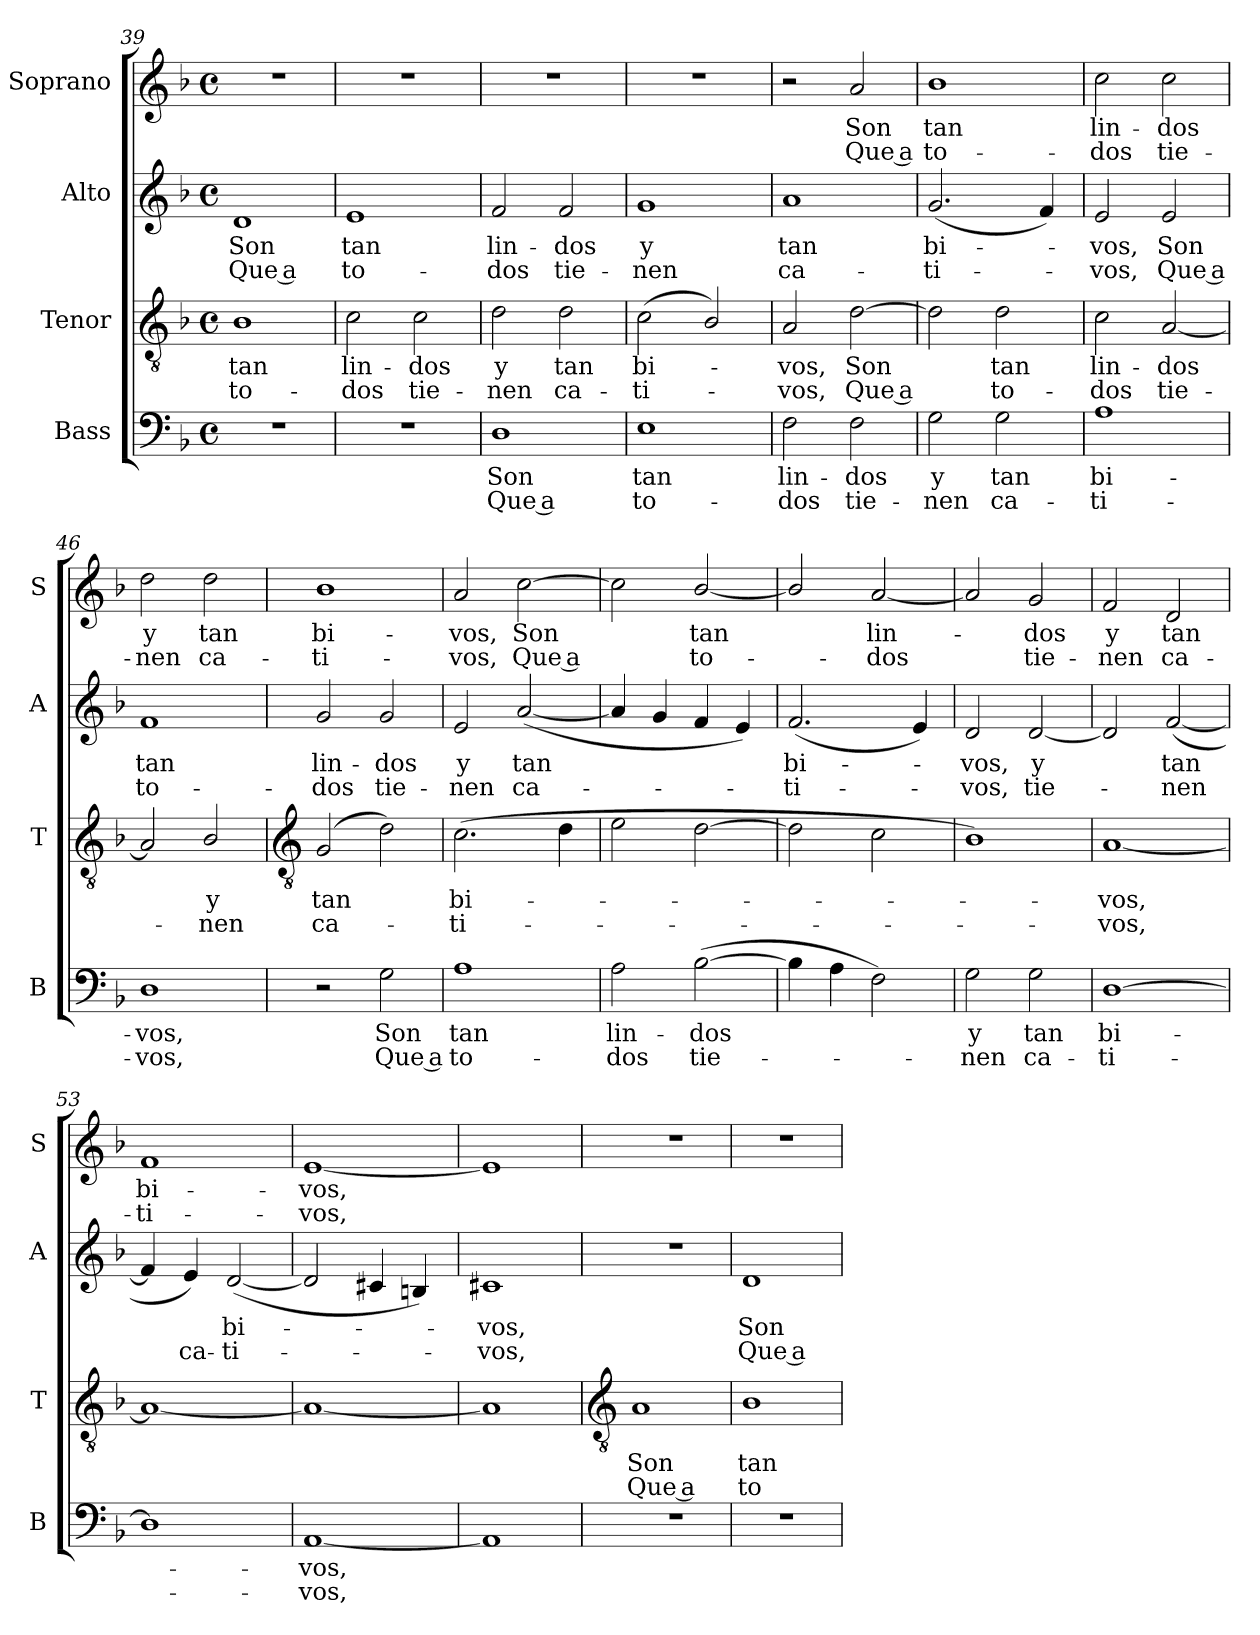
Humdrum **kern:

**kern	**text	**text	**kern	**text	**text	**kern	**text	**text	**kern	**text	**text
*part4	*part4	*part4	*part3	*part3	*part3	*part2	*part2	*part2	*part1	*part1	*part1
*staff4	*staff4	*staff4	*staff3	*staff3	*staff3	*staff2	*staff2	*staff2	*staff1	*staff1	*staff1
*I"Bass	*	*	*I"Tenor	*	*	*I"Alto	*	*	*I"Soprano	*	*
*I'B	*	*	*I'T	*	*	*I'A	*	*	*I'S	*	*
*clefF4	*	*	*clefGv2	*	*	*clefG2	*	*	*clefG2	*	*
*k[b-]	*	*	*k[b-]	*	*	*k[b-]	*	*	*k[b-]	*	*
*F:	*	*	*F:	*	*	*F:	*	*	*F:	*	*
*M4/4	*	*	*M4/4	*	*	*M4/4	*	*	*M4/4	*	*
*met(c)	*	*	*met(c)	*	*	*met(c)	*	*	*met(c)	*	*
=39	=39	=39	=39	=39	=39	=39	=39	=39	=39	=39	=39
!	!	!	!	!LO:LY:b	!LO:LY:b	!	!LO:LY:b	!LO:LY:b	!	!	!
1r	.	.	1B-	tan	to-	1d	Son	Que a	1r	.	.
=40	=40	=40	=40	=40	=40	=40	=40	=40	=40	=40	=40
!	!	!	!	!LO:LY:b	!LO:LY:b	!	!LO:LY:b	!LO:LY:b	!	!	!
1r	.	.	2c	-lin-	-dos	1e	tan	to-	1r	.	.
!	!	!	!	!LO:LY:b	!LO:LY:b	!	!	!	!	!	!
.	.	.	2c	dos	tie-	.	.	.	.	.	.
=41	=41	=41	=41	=41	=41	=41	=41	=41	=41	=41	=41
!	!LO:LY:b	!LO:LY:b	!	!LO:LY:b	!LO:LY:b	!	!LO:LY:b	!LO:LY:b	!	!	!
1D	Son	Que a	2d	-y	nen	2f	-lin-	-dos	1r	.	.
!	!	!	!	!LO:LY:b	!LO:LY:b	!	!LO:LY:b	!LO:LY:b	!	!	!
.	.	.	2d	tan	ca-	2f	dos	tie-	.	.	.
=42	=42	=42	=42	=42	=42	=42	=42	=42	=42	=42	=42
!	!LO:LY:b	!LO:LY:b	!	!LO:LY:b	!LO:LY:b	!	!LO:LY:b	!LO:LY:b	!	!	!
1E	tan	to-	(<2c	-bi-	ti-	1g	-y	nen	1r	.	.
.	.	.	2B-/)	.	.	.	.	.	.	.	.
=43	=43	=43	=43	=43	=43	=43	=43	=43	=43	=43	=43
!	!LO:LY:b	!LO:LY:b	!	!LO:LY:b	!LO:LY:b	!	!LO:LY:b	!LO:LY:b	!	!	!
2F	-lin-	-dos	2A	vos,	vos,	1a	tan	ca-	2r	.	.
!	!LO:LY:b	!LO:LY:b	!	!LO:LY:b	!LO:LY:b	!	!	!	!	!LO:LY:b	!LO:LY:b
2F	dos	tie-	[2d	Son	Que a	.	.	.	2a	Son	Que a
=44	=44	=44	=44	=44	=44	=44	=44	=44	=44	=44	=44
!	!LO:LY:b	!LO:LY:b	!	!	!	!	!LO:LY:b	!LO:LY:b	!	!LO:LY:b	!LO:LY:b
2G	-y	nen	2d]	.	.	(<2.g	-bi-	ti-	1b-	tan	to-
!	!LO:LY:b	!LO:LY:b	!	!LO:LY:b	!LO:LY:b	!	!	!	!	!	!
2G	tan	ca-	2d	tan	to-	.	.	.	.	.	.
.	.	.	.	.	.	4f)	.	.	.	.	.
=45	=45	=45	=45	=45	=45	=45	=45	=45	=45	=45	=45
!	!LO:LY:b	!LO:LY:b	!	!LO:LY:b	!LO:LY:b	!	!LO:LY:b	!LO:LY:b	!	!LO:LY:b	!LO:LY:b
1A	-bi-	-ti-	2c	-lin-	-dos	2e	vos,	vos,	2cc	-lin-	-dos
!	!	!	!	!LO:LY:b	!LO:LY:b	!	!LO:LY:b	!LO:LY:b	!	!LO:LY:b	!LO:LY:b
.	.	.	[2A	dos	tie-	2e	Son	Que a	2cc	dos	tie-
=46	=46	=46	=46	=46	=46	=46	=46	=46	=46	=46	=46
!	!LO:LY:b	!LO:LY:b	!	!	!	!	!LO:LY:b	!LO:LY:b	!	!LO:LY:b	!LO:LY:b
1D	-vos,	vos,	2A]	.	.	1f	tan	to-	2dd	-y	nen
!	!	!	!	!LO:LY:b	!LO:LY:b	!	!	!	!	!LO:LY:b	!LO:LY:b
.	.	.	2B-/	y	nen	.	.	.	2dd	tan	ca-
!!LO:LB:g=z
=47	=47	=47	=47	=47	=47	=47	=47	=47	=47	=47	=47
*	*	*	*clefGv2	*	*	*	*	*	*	*	*
!	!	!	!	!LO:LY:b	!LO:LY:b	!	!LO:LY:b	!LO:LY:b	!	!LO:LY:b	!LO:LY:b
2r	.	.	(<2G	tan	ca-	2g	-lin-	-dos	1b-	-bi-	-ti-
!	!LO:LY:b	!LO:LY:b	!	!	!	!	!LO:LY:b	!LO:LY:b	!	!	!
2G	Son	Que a	2d)	.	.	2g	dos	tie-	.	.	.
=48	=48	=48	=48	=48	=48	=48	=48	=48	=48	=48	=48
!	!LO:LY:b	!LO:LY:b	!	!LO:LY:b	!LO:LY:b	!	!LO:LY:b	!LO:LY:b	!	!LO:LY:b	!LO:LY:b
1A	tan	to-	(>2.c	bi-	ti-	2e	-y	nen	2a	-vos,	vos,
!	!	!	!	!	!	!	!LO:LY:b	!LO:LY:b	!	!LO:LY:b	!LO:LY:b
.	.	.	.	.	.	(<[2a	tan	ca-	[2cc	Son	Que a
.	.	.	4d	.	.	.	.	.	.	.	.
=49	=49	=49	=49	=49	=49	=49	=49	=49	=49	=49	=49
!	!LO:LY:b	!LO:LY:b	!	!	!	!	!	!	!	!	!
2A	-lin-	-dos	2e	.	.	4a]	.	.	2cc]	.	.
.	.	.	.	.	.	4g	.	.	.	.	.
!	!LO:LY:b	!LO:LY:b	!	!	!	!	!	!	!	!LO:LY:b	!LO:LY:b
(>[2B-	dos	tie-	[2d	.	.	4f	.	.	[2b-/	tan	to-
.	.	.	.	.	.	4e)	.	.	.	.	.
=50	=50	=50	=50	=50	=50	=50	=50	=50	=50	=50	=50
!	!	!	!	!	!	!	!LO:LY:b	!LO:LY:b	!	!	!
4B-]	.	.	2d]	.	.	(<2.f	bi-	ti-	2b-/]	.	.
4A	.	.	.	.	.	.	.	.	.	.	.
!	!	!	!	!	!	!	!	!	!	!LO:LY:b	!LO:LY:b
2F)	.	.	2c	.	.	.	.	.	[2a	lin-	dos
.	.	.	.	.	.	4e)	.	.	.	.	.
=51	=51	=51	=51	=51	=51	=51	=51	=51	=51	=51	=51
!	!LO:LY:b	!LO:LY:b	!	!	!	!	!LO:LY:b	!LO:LY:b	!	!	!
2G	y	nen	1B-)	.	.	2d	vos,	vos,	2a]	.	.
!	!LO:LY:b	!LO:LY:b	!	!	!	!	!LO:LY:b	!LO:LY:b	!	!LO:LY:b	!LO:LY:b
2G	tan	ca-	.	.	.	[2d	y	tie-	2g	dos	tie-
=52	=52	=52	=52	=52	=52	=52	=52	=52	=52	=52	=52
!	!LO:LY:b	!LO:LY:b	!	!LO:LY:b	!LO:LY:b	!	!	!	!	!LO:LY:b	!LO:LY:b
[1D	-bi-	ti-	[1A	vos,	vos,	2d]	.	.	2f	-y	nen
!	!	!	!	!	!	!	!LO:LY:b	!LO:LY:b	!	!LO:LY:b	!LO:LY:b
.	.	.	.	.	.	(<[2f	tan	nen	2d	tan	ca-
=53	=53	=53	=53	=53	=53	=53	=53	=53	=53	=53	=53
!	!	!	!	!	!	!	!	!	!	!LO:LY:b	!LO:LY:b
1D]	.	.	1A_	.	.	4f]	.	.	1f	-bi-	-ti-
!	!	!	!	!	!	!	!	!LO:LY:b	!	!	!
.	.	.	.	.	.	4e)	.	ca-	.	.	.
!	!	!	!	!	!	!	!LO:LY:b	!LO:LY:b	!	!	!
.	.	.	.	.	.	(<[2d	-bi-	ti-	.	.	.
=54	=54	=54	=54	=54	=54	=54	=54	=54	=54	=54	=54
!	!LO:LY:b	!LO:LY:b	!	!	!	!	!	!	!	!LO:LY:b	!LO:LY:b
[1AA	vos,	vos,	1A_	.	.	2d]	.	.	[1e	-vos,	vos,
.	.	.	.	.	.	4c#X	.	.	.	.	.
.	.	.	.	.	.	4Bn)	.	.	.	.	.
=55	=55	=55	=55	=55	=55	=55	=55	=55	=55	=55	=55
!	!	!	!	!	!	!	!LO:LY:b	!LO:LY:b	!	!	!
1AA]	.	.	1A]	.	.	1c#X	vos,	vos,	1e]	.	.
!!LO:LB:g=z
=56	=56	=56	=56	=56	=56	=56	=56	=56	=56	=56	=56
*	*	*	*clefGv2	*	*	*	*	*	*	*	*
!	!	!	!	!LO:LY:b	!LO:LY:b	!	!	!	!	!	!
1r	.	.	1A	Son	Que a	1r	.	.	1r	.	.
=57	=57	=57	=57	=57	=57	=57	=57	=57	=57	=57	=57
!	!	!	!	!LO:LY:b	!LO:LY:b	!	!LO:LY:b	!LO:LY:b	!	!	!
1r	.	.	1B-	tan	to-	1d	Son	Que a	1r	.	.
=	=	=	=	=	=	=	=	=	=	=	=
*-	*-	*-	*-	*-	*-	*-	*-	*-	*-	*-	*-
